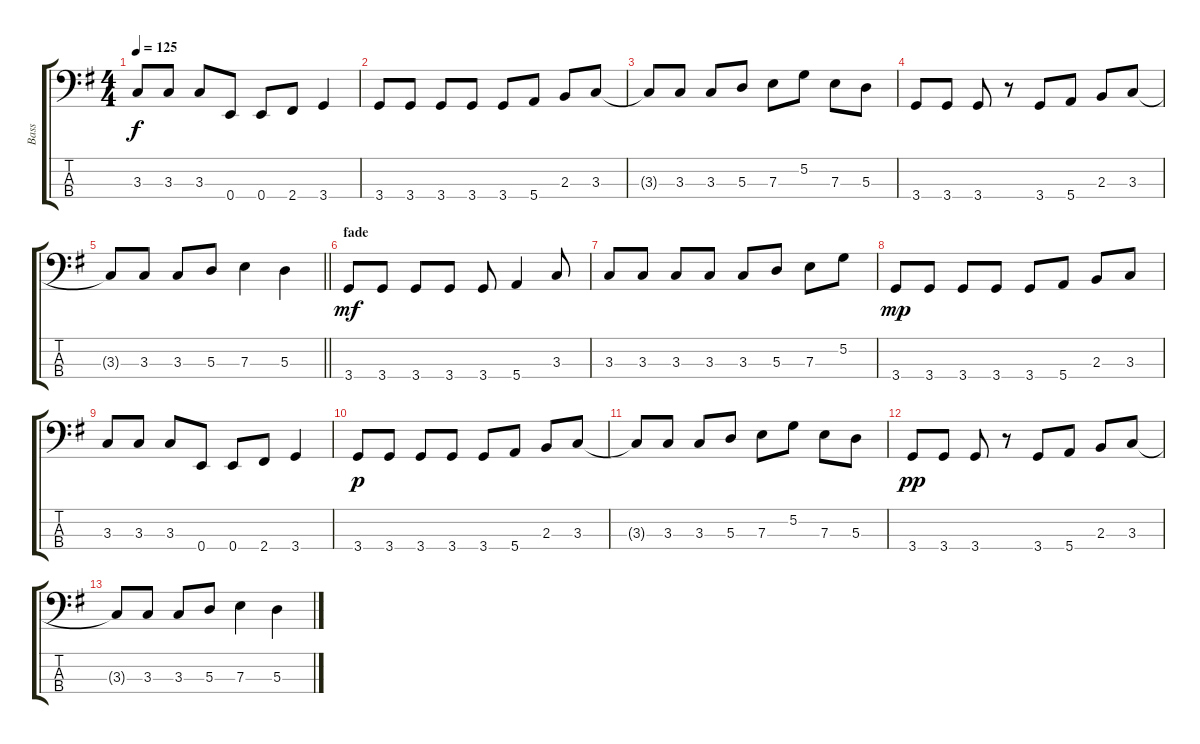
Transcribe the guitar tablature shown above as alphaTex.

\track ("Bass" "Bass") {instrument electricbassfinger}
\staff {score tabs}
\tuning (G2 D2 A1 E1) {hide}
\ts (4 4)
\tempo 125
\clef f4
\ks eminor
3.3.8{dy f} 3.3.8 3.3.8 0.4.8 0.4.8 2.4.8 3.4.4 |
3.4.8 3.4.8 3.4.8 3.4.8 3.4.8 5.4.8 2.3.8 3.3.8 |
3.3{t}.8 3.3.8 3.3.8 5.3.8 7.3.8 5.2.8 7.3.8 5.3.8 |
3.4.8 3.4.8 3.4.8 r.8 3.4.8 5.4.8 2.3.8 3.3.8 |
\barLineRight lightlight
3.3{t}.8 3.3.8 3.3.8 5.3.8 7.3.4 5.3.4 |
\section ("" "fade")
3.4.8{dy mf} 3.4.8 3.4.8 3.4.8 3.4.8 5.4.4 3.3.8 |
3.3.8 3.3.8 3.3.8 3.3.8 3.3.8 5.3.8 7.3.8 5.2.8 |
3.4.8{dy mp} 3.4.8 3.4.8 3.4.8 3.4.8 5.4.8 2.3.8 3.3.8 |
3.3.8 3.3.8 3.3.8 0.4.8 0.4.8 2.4.8 3.4.4 |
3.4.8{dy p} 3.4.8 3.4.8 3.4.8 3.4.8 5.4.8 2.3.8 3.3.8 |
3.3{t}.8 3.3.8 3.3.8 5.3.8 7.3.8 5.2.8 7.3.8 5.3.8 |
3.4.8{dy pp} 3.4.8 3.4.8 r.8 3.4.8 5.4.8 2.3.8 3.3.8 |
3.3{t}.8 3.3.8 3.3.8 5.3.8 7.3.4 5.3.4
